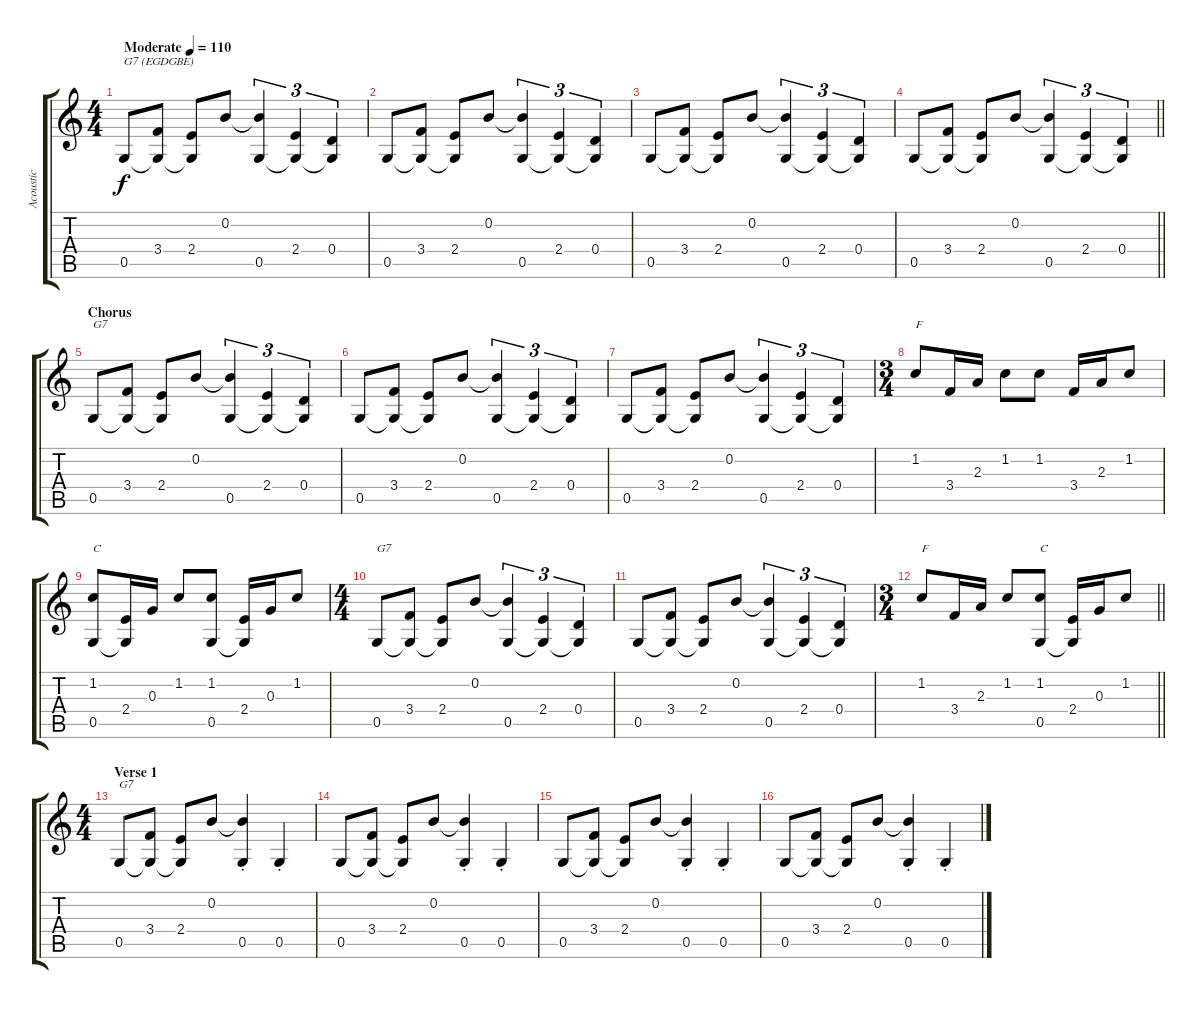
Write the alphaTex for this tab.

\track ("Acoustic" "Acoustic") {instrument acousticguitarsteel}
\staff {score tabs}
\tuning (E4 B3 G3 D3 G2 E2) {hide}
\ts (4 4)
\tempo (110 "Moderate")
\clef g2
\ks c
0.5.8{txt "G7 (EGDGBE)" dy f instrument acousticguitarsteel} (3.4 0.5{t}).8 (2.4 0.5{t}).8 0.2.8 (0.2{t} 0.5).4{tu (3 2)} (2.4 0.5{t}).4{tu (3 2)} (0.4 0.5{t}).4{tu (3 2)} |
0.5.8 (3.4 0.5{t}).8 (2.4 0.5{t}).8 0.2.8 (0.2{t} 0.5).4{tu (3 2)} (2.4 0.5{t}).4{tu (3 2)} (0.4 0.5{t}).4{tu (3 2)} |
0.5.8 (3.4 0.5{t}).8 (2.4 0.5{t}).8 0.2.8 (0.2{t} 0.5).4{tu (3 2)} (2.4 0.5{t}).4{tu (3 2)} (0.4 0.5{t}).4{tu (3 2)} |
\barLineRight lightlight
0.5.8 (3.4 0.5{t}).8 (2.4 0.5{t}).8 0.2.8 (0.2{t} 0.5).4{tu (3 2)} (2.4 0.5{t}).4{tu (3 2)} (0.4 0.5{t}).4{tu (3 2)} |
\section ("" "Chorus")
0.5.8{txt "G7"} (3.4 0.5{t}).8 (2.4 0.5{t}).8 0.2.8 (0.2{t} 0.5).4{tu (3 2)} (2.4 0.5{t}).4{tu (3 2)} (0.4 0.5{t}).4{tu (3 2)} |
0.5.8 (3.4 0.5{t}).8 (2.4 0.5{t}).8 0.2.8 (0.2{t} 0.5).4{tu (3 2)} (2.4 0.5{t}).4{tu (3 2)} (0.4 0.5{t}).4{tu (3 2)} |
0.5.8 (3.4 0.5{t}).8 (2.4 0.5{t}).8 0.2.8 (0.2{t} 0.5).4{tu (3 2)} (2.4 0.5{t}).4{tu (3 2)} (0.4 0.5{t}).4{tu (3 2)} |
\ts (3 4)
1.2.8{txt "F"} 3.4.16 2.3.16 1.2.8 1.2.8 3.4.16 2.3.16 1.2.8 |
(1.2 0.5).8{txt "C"} (2.4 0.5{t}).16 0.3.16 1.2.8 (1.2 0.5).8 (2.4 0.5{t}).16 0.3.16 1.2.8 |
\ts (4 4)
0.5.8{txt "G7"} (3.4 0.5{t}).8 (2.4 0.5{t}).8 0.2.8 (0.2{t} 0.5).4{tu (3 2)} (2.4 0.5{t}).4{tu (3 2)} (0.4 0.5{t}).4{tu (3 2)} |
0.5.8 (3.4 0.5{t}).8 (2.4 0.5{t}).8 0.2.8 (0.2{t} 0.5).4{tu (3 2)} (2.4 0.5{t}).4{tu (3 2)} (0.4 0.5{t}).4{tu (3 2)} |
\ts (3 4)
\barLineRight lightlight
1.2.8{txt "F"} 3.4.16 2.3.16 1.2.8 (1.2 0.5).8{txt "C"} (2.4 0.5{t}).16 0.3.16 1.2.8 |
\ts (4 4)
\section ("" "Verse 1")
0.5.8{txt "G7"} (3.4 0.5{t}).8 (2.4 0.5{t}).8 0.2.8 (0.2{t} 0.5{st}).4 0.5{st}.4 |
0.5.8 (3.4 0.5{t}).8 (2.4 0.5{t}).8 0.2.8 (0.2{t} 0.5{st}).4 0.5{st}.4 |
0.5.8 (3.4 0.5{t}).8 (2.4 0.5{t}).8 0.2.8 (0.2{t} 0.5{st}).4 0.5{st}.4 |
0.5.8 (3.4 0.5{t}).8 (2.4 0.5{t}).8 0.2.8 (0.2{t} 0.5{st}).4 0.5{st}.4
